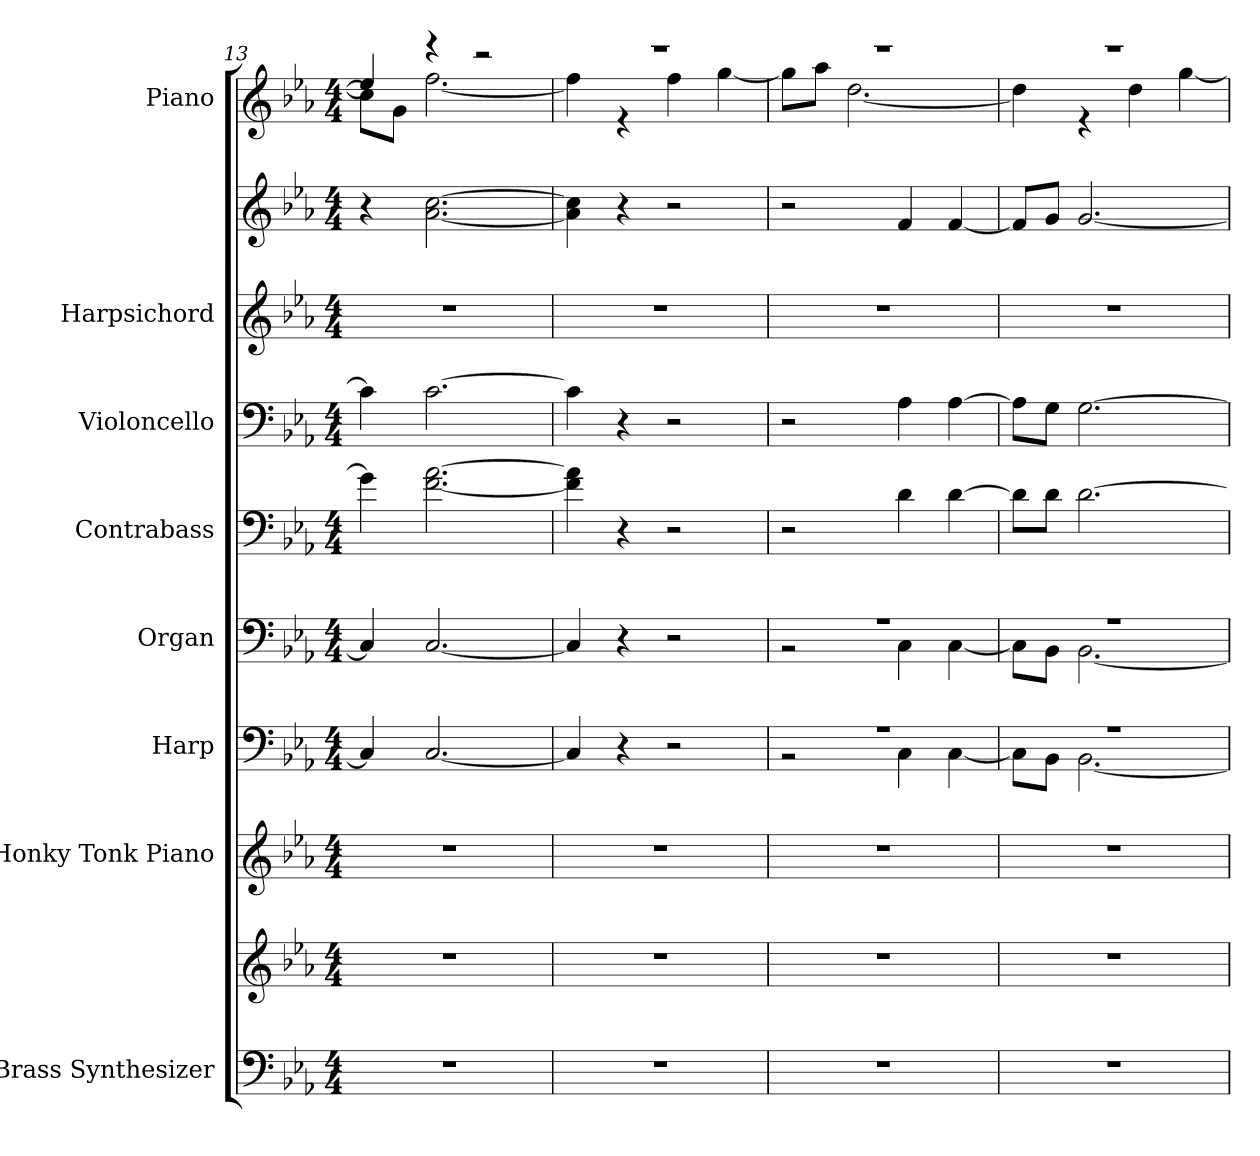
**kern	**kern	**kern	**kern	**kern	**kern	**kern	**kern	**kern	**kern
*part8	*part8	*part7	*part6	*part5	*part4	*part3	*part2	*part2	*part1
*staff10	*staff9	*staff8	*staff7	*staff6	*staff5	*staff4	*staff3	*staff2	*staff1
*I"Brass Synthesizer	*	*I"Honky Tonk Piano	*I"Harp	*I"Organ	*I"Contrabass	*I"Violoncello	*I"Harpsichord	*	*I"Piano
*I'Synth.	*	*I'Hnk. Pno.	*I'Hrp.	*I'Org.	*I'Cb.	*I'Vc.	*I'Hch.	*	*I'Pno.
*clefF4	*clefG2	*clefG2	*clefF4	*clefF4	*clefF4	*clefF4	*clefG2	*clefG2	*clefG2
*	*	*	*	*	*ITrd7c12	*	*	*	*
*k[b-e-a-]	*k[b-e-a-]	*k[b-e-a-]	*k[b-e-a-]	*k[b-e-a-]	*k[b-e-a-]	*k[b-e-a-]	*k[b-e-a-]	*k[b-e-a-]	*k[b-e-a-]
*M4/4	*M4/4	*M4/4	*M4/4	*M4/4	*M4/4	*M4/4	*M4/4	*M4/4	*M4/4
=13	=13	=13	=13	=13	=13	=13	=13	=13	=13
*	*	*	*	*	*	*	*	*	*^
1r	1r	1r	4C/]	4C/]	4G\]	4c\]	1r	4r	4ee/]	8cc\L]
.	.	.	.	.	.	.	.	.	.	8g\J
.	.	.	[2.C/	[2.C/	[2.F\ [2.A-\	[2.c\	.	[2.a-\ [2.cc\	4r	[2.ff\
.	.	.	.	.	.	.	.	.	2r	.
=14	=14	=14	=14	=14	=14	=14	=14	=14	=14	=14
1r	1r	1r	4C/]	4C/]	4F\] 4A-\]	4c\]	1r	4a-\] 4cc\]	1r	4ff\]
*	*	*	*	*	*	*	*	*	*MM97	*
.	.	.	4r	4r	4r	4r	.	4r	.	4r
.	.	.	2r	2r	2r	2r	.	2r	.	4ff\
.	.	.	.	.	.	.	.	.	.	[4gg\
=15	=15	=15	=15	=15	=15	=15	=15	=15	=15	=15
*	*	*	*^	*^	*	*	*	*	*	*
1r	1r	1r	1r	2r	1r	2r	2r	2r	1r	2r	1r	8gg\L]
.	.	.	.	.	.	.	.	.	.	.	.	8aa-\J
.	.	.	.	.	.	.	.	.	.	.	.	[2.dd\
.	.	.	.	4C\	.	4C\	4D\	4A-\	.	4f/	.	.
.	.	.	.	[4C\	.	[4C\	[4D\	[4A-\	.	[4f/	.	.
=16	=16	=16	=16	=16	=16	=16	=16	=16	=16	=16	=16	=16
1r	1r	1r	1r	8C\L]	1r	8C\L]	8D\L]	8A-\L]	1r	8f/L]	1r	4dd\]
.	.	.	.	8BB-\J	.	8BB-\J	8D\J	8G\J	.	8g/J	.	.
*	*	*	*	*	*	*	*	*	*	*	*MM97	*
.	.	.	.	[2.BB-\	.	[2.BB-\	[2.D\	[2.G\	.	[2.g/	.	4r
.	.	.	.	.	.	.	.	.	.	.	.	4dd\
.	.	.	.	.	.	.	.	.	.	.	.	[4gg\
*	*	*	*v	*v	*	*	*	*	*	*	*v	*v
*	*	*	*	*v	*v	*	*	*	*	*
=	=	=	=	=	=	=	=	=	=
*-	*-	*-	*-	*-	*-	*-	*-	*-	*-
